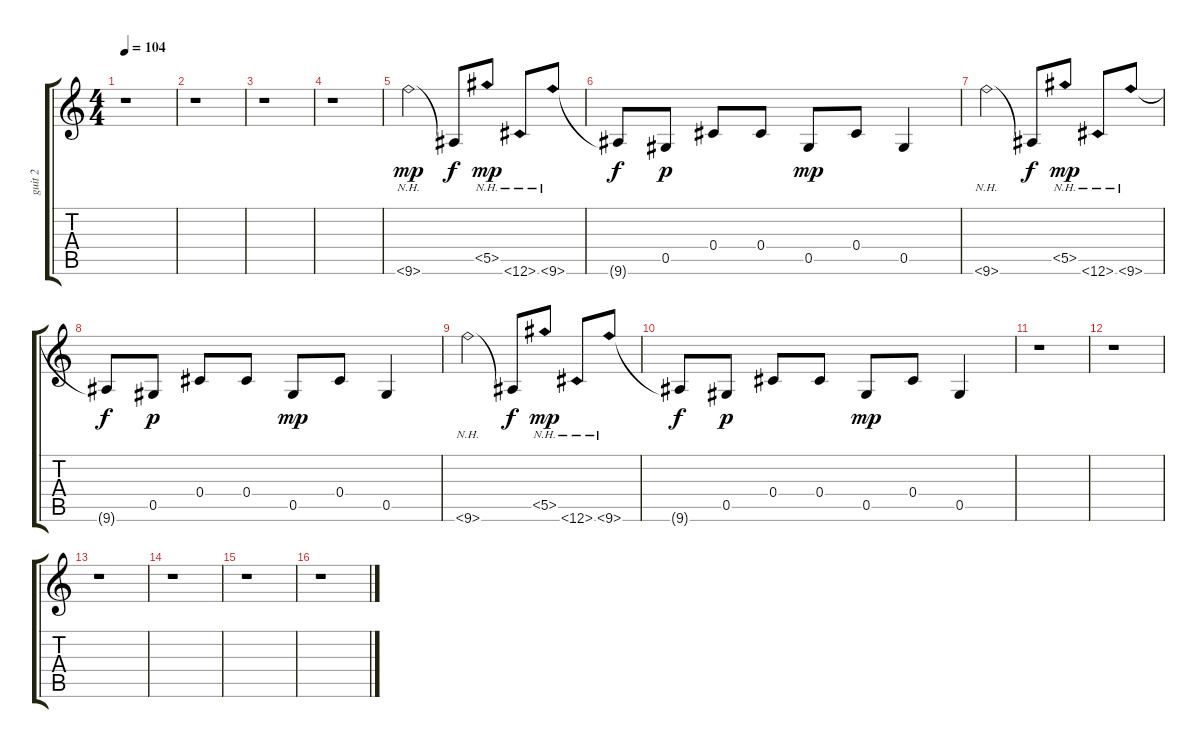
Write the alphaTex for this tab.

\track ("guit 2" "guit 2") {instrument distortionguitar}
\staff {score tabs}
\tuning (Db4 Db3 Ab3 Db3 Ab2 Db2) {hide}
\ts (4 4)
\tempo 104
\clef g2
\ks c
r.1{dy f} |
r.1 |
r.1 |
r.1 |
9.6{nh}.2{dy mp} 9.6{t}.8{dy f} 5.5{nh}.8{dy mp} 12.6{nh}.8 9.6{nh}.8 |
9.6{t}.8{dy f} 0.5.8{dy p} 0.4.8 0.4.8 0.5.8{dy mp} 0.4.8 0.5.4 |
9.6{nh}.2 9.6{t}.8{dy f} 5.5{nh}.8{dy mp} 12.6{nh}.8 9.6{nh}.8 |
9.6{t}.8{dy f} 0.5.8{dy p} 0.4.8 0.4.8 0.5.8{dy mp} 0.4.8 0.5.4 |
9.6{nh}.2 9.6{t}.8{dy f} 5.5{nh}.8{dy mp} 12.6{nh}.8 9.6{nh}.8 |
9.6{t}.8{dy f} 0.5.8{dy p} 0.4.8 0.4.8 0.5.8{dy mp} 0.4.8 0.5.4 |
r.1 |
r.1 |
r.1 |
r.1 |
r.1 |
r.1
